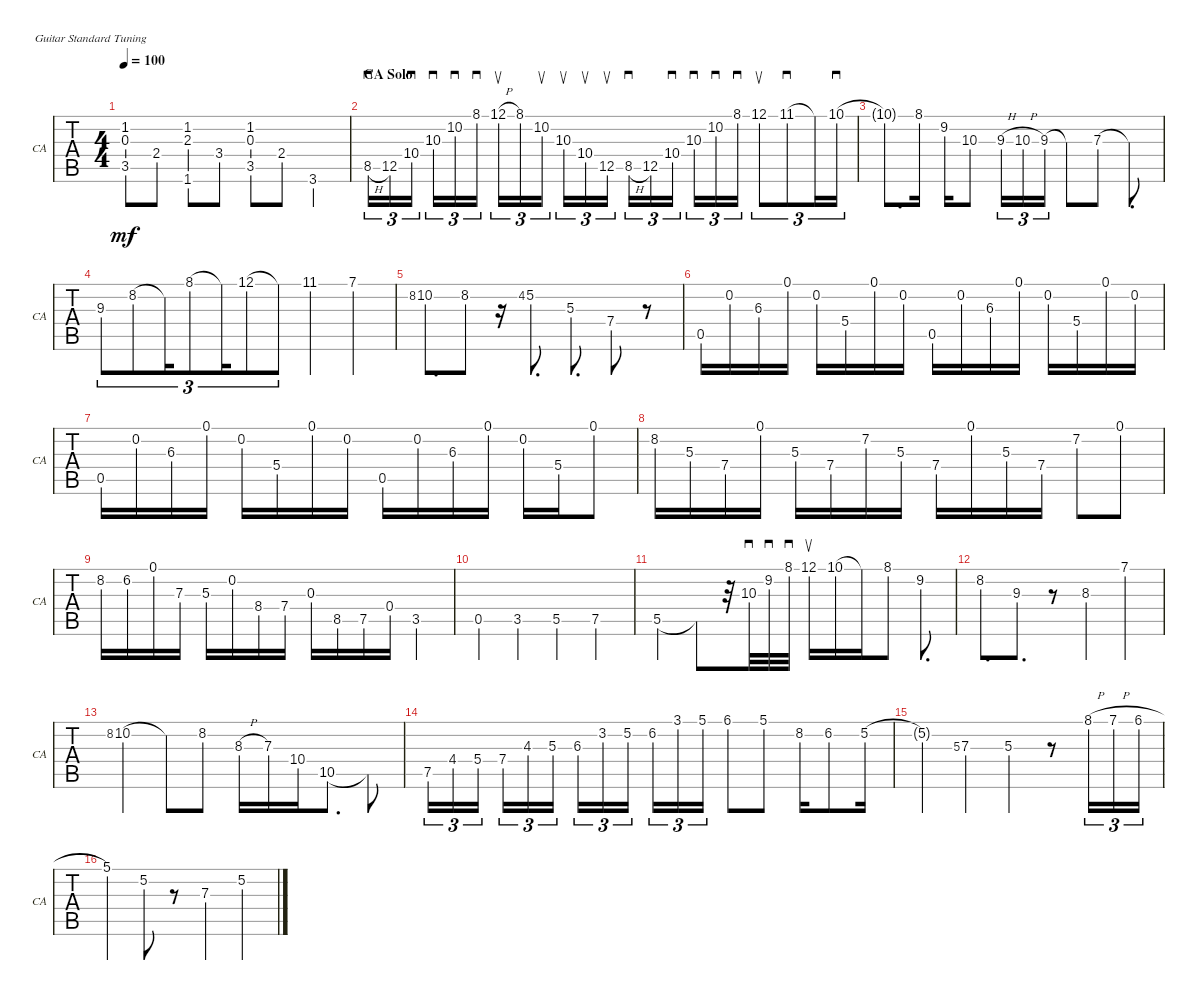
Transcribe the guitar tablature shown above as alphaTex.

\bracketExtendMode groupsimilarinstruments
\singleTrackTrackNamePolicy allsystems
\multiTrackTrackNamePolicy allsystems
\firstSystemTrackNameOrientation horizontal
\otherSystemsTrackNameOrientation horizontal
\track ("Chet Atkins" "CA") {instrument acousticguitarsteel}
\staff {tabs}
\tuning (E4 B3 G3 D3 A2 E2)
\ts (4 4)
\scale
0.513525
\tempo 100
\accidentals auto
\clef g2
\ottava regular
\simile none
\scale
0.50131
\ks c
(1.2 0.3 3.5).8{dy mf} 2.4.8 (1.2 2.3 1.6).8 3.4.8 (1.2 0.3 3.5).8 2.4.8 3.6.4 |
\section ("" "CA Solo")
\scale
0.628574 8.5{h}.16{sd tu (3 2)} 12.5.16{tu (3 2)} 10.4.16{sd tu (3 2)} 10.3.16{sd tu (3 2)} 10.2.16{sd tu (3 2)} 8.1.16{sd tu (3 2)} 12.1{h}.16{su tu (3 2)} 8.1.16{tu (3 2)} 10.2.16{su tu (3 2)} 10.3.16{su tu (3 2)} 10.4.16{su tu (3 2)} 12.5.16{su tu (3 2)} 8.5{h}.16{sd tu (3 2)} 12.5.16{tu (3 2)} 10.4.16{sd tu (3 2)} 10.3.16{sd tu (3 2)} 10.2.16{sd tu (3 2)} 8.1.16{sd tu (3 2)} 12.1.8{su tu (3 2)} 11.1.8{sd tu (3 2)} 11.1{t}.16{tu (3 2)} 10.1.16{sd tu (3 2)} |
\scale
0.371464 10.1{t}.8{d} 8.1.16 9.2.16 10.3.8 9.3{h}.16{tu (3 2)} 10.3{h}.16{tu (3 2)} 9.3.16{tu (3 2)} 9.3{t}.8 7.3.8 7.3{t}.8{d} |
\scale
0.495373
\scale
0.515846 9.3.8{tu (3 2)} 8.2.8{tu (3 2)} 8.2{t}.16{tu (3 2)} 8.1.8{tu (3 2)} 8.1{t}.16{tu (3 2)} 12.1.8{tu (3 2)} 12.1{t}.8{tu (3 2)} 11.1.4 7.1.4 |
\scale
0.504418
\scale
0.48402 8.2.8{gr onbeat} 10.2.8{d} 8.2.8 r.16 4.2.8{gr onbeat} 5.2.8{d} 5.3.8{d} 7.4.8 r.8 |
\scale
0.499125 0.5{rf 1}.16 0.2{rf 2}.16 6.3{rf 1}.16 0.1{rf 3}.16 0.2{rf 2}.16 5.4{rf 1}.16 0.1{rf 3}.16 0.2{rf 2}.16 0.5{rf 1}.16 0.2{rf 2}.16 6.3{rf 1}.16 0.1{rf 3}.16 0.2{rf 2}.16 5.4.16 0.1{rf 3}.16 0.2{rf 2}.16 |
\scale
0.500722 0.5{rf 1}.16 0.2{rf 2}.16 6.3{rf 1}.16 0.1{rf 3}.16 0.2{rf 2}.16 5.4{rf 1}.16 0.1{rf 3}.16 0.2{rf 2}.16 0.5{rf 1}.16 0.2{rf 2}.16 6.3{rf 1}.16 0.1{rf 3}.16 0.2{rf 2}.16 5.4.16 0.1{rf 3}.8 |
\scale
0.489114 8.2{rf 3}.16 5.3{rf 2}.16 7.4{rf 1}.16 0.1{rf 3}.16 5.3{rf 2}.16 7.4{rf 1}.16 7.2{rf 3}.16 5.3{rf 2}.16 7.4{rf 1}.16 0.1{rf 3}.16 5.3{rf 2}.16 7.4{rf 1}.16 7.2{rf 3}.8 0.1{rf 2}.8 |
\scale
0.51068
\scale
0.381212 8.2{rf 2}.16 6.2{rf 1}.16 0.1{rf 3}.16 7.3{rf 2}.16 5.3{rf 1}.16 0.2{rf 3}.16 8.4{rf 2}.16 7.4{rf 1}.16 0.3{rf 3}.16 8.5{rf 2}.16 7.5.16 0.4{rf 3}.16 3.5{rf 2}.4 |
\scale
0.411066
\scale
0.237143 0.5.4 3.5.4 5.5.4 7.5.4 |
\scale
0.588926
\scale
0.381667 5.5.4 5.5{t}.8 r.32 10.3.32{sd} 9.2.32{sd} 8.1.32{sd} 12.1.16{su} 10.1.16 10.1{t}.16 8.1.8 9.2.8{d} |
\scale
0.449471
\scale
0.513509 8.2.8{d} 9.3.8{d} r.8 8.3.4 7.1.4 |
\scale
0.55054
\scale
0.486817 8.2.8{gr onbeat} 10.2.4 10.2{t}.8 8.2.8 8.3{h}.16 7.3.16 10.4.16 10.5.8{d} 10.5{t}.8 |
\scale
0.52801
\scale
0.548791 7.5{rf 1}.16{tu (3 2)} 4.4{rf 3}.16{tu (3 2)} 5.4{rf 2}.16{tu (3 2)} 7.4{rf 1}.16{tu (3 2)} 4.3{rf 3}.16{tu (3 2)} 5.3{rf 2}.16{tu (3 2)} 6.3{rf 1}.16{tu (3 2)} 3.2{rf 3}.16{tu (3 2)} 5.2{rf 2}.16{tu (3 2)} 6.2{rf 1}.16{tu (3 2)} 3.1{rf 3}.16{tu (3 2)} 5.1{rf 2}.16{tu (3 2)} 6.1{rf 1}.8 5.1.8 8.2.16 6.2.8 5.2.16 |
\scale
0.471996
\scale
0.45085 5.2{t}.4 5.3.8{gr onbeat} 7.3.4 5.3.4 r.8 8.1{h}.16{tu (3 2)} 7.1{h}.16{tu (3 2)} 6.1{h}.16{tu (3 2)} |
\scale
0.509136 5.1.4 5.2.8 r.8 7.3.4 5.2{sl}.4
